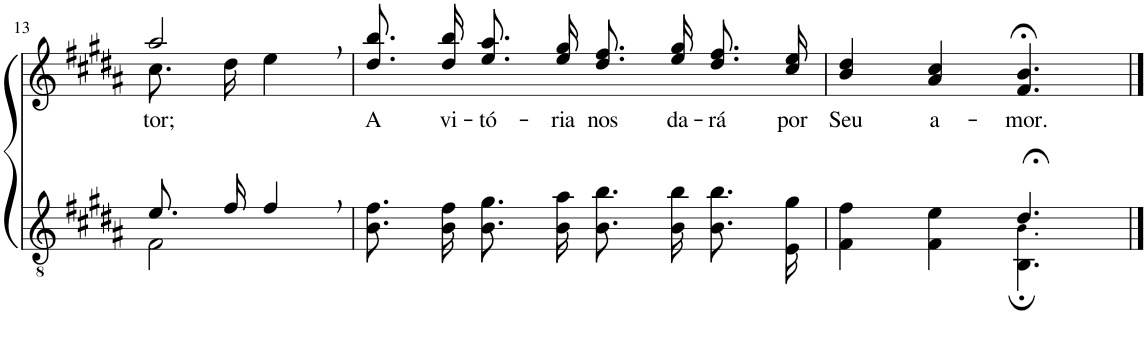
**kern	**kern	**text
*part2	*part1	*part1
*staff2	*staff1	*staff1
*I"Parte III e IV	*I"Parte I e II	*
!!LO:PB:g=z
*clefGv2	*clefG2	*
*Trd4c7	*Trd4c7	*
*k[f#c#g#d#a#]	*k[f#c#g#d#a#]	*
*M4/4	*M4/4	*
=13	=13	=13
*^	*^	*
!	!	!	!	!LO:LY:b
8.e/L	2F#\	2aa#,/	8.cc#\L	-tor;
16f#/Jk	.	.	16dd#\Jk	.
4f#,/	.	.	4ee\	.
*v	*v	*	*	*
=14	=14	=14	=14
!	!	!	!LO:LY:b
*	*v	*v	*
8.B\ 8.f#\L	8.dd#\ 8.bb\L	A
!	!	!LO:LY:b
16B\ 16f#\Jk	16dd#\ 16bb\Jk	vi-
!	!	!LO:LY:b
8.B\ 8.g#\L	8.ee\ 8.aa#\L	-tó-
!	!	!LO:LY:b
16B\ 16a#\Jk	16ee\ 16gg#\Jk	-ria
!	!	!LO:LY:b
8.B\ 8.b\L	8.dd#\ 8.ff#\L	nos
!	!	!LO:LY:b
16B\ 16b\Jk	16ee\ 16gg#\Jk	da-
!	!	!LO:LY:b
8.B\ 8.b\L	8.dd#\ 8.ff#\L	-rá
!	!	!LO:LY:b
16E\ 16g#\Jk	16cc#\ 16ee\Jk	por
=15	=15	=15
*^	*	*
!	!	!	!LO:LY:b
2ryy	4F#\ 4f#\	4b/ 4dd#/	Seu
!	!	!	!LO:LY:b
.	4F#\ 4e\	4a#/ 4cc#/	a-
!	!	!	!LO:LY:b
4.d#;</	4.BB\; 4.B!\;	4.f#/;< 4.b/;<	-mor.
*v	*v	*	*
==	==	==
*-	*-	*-
